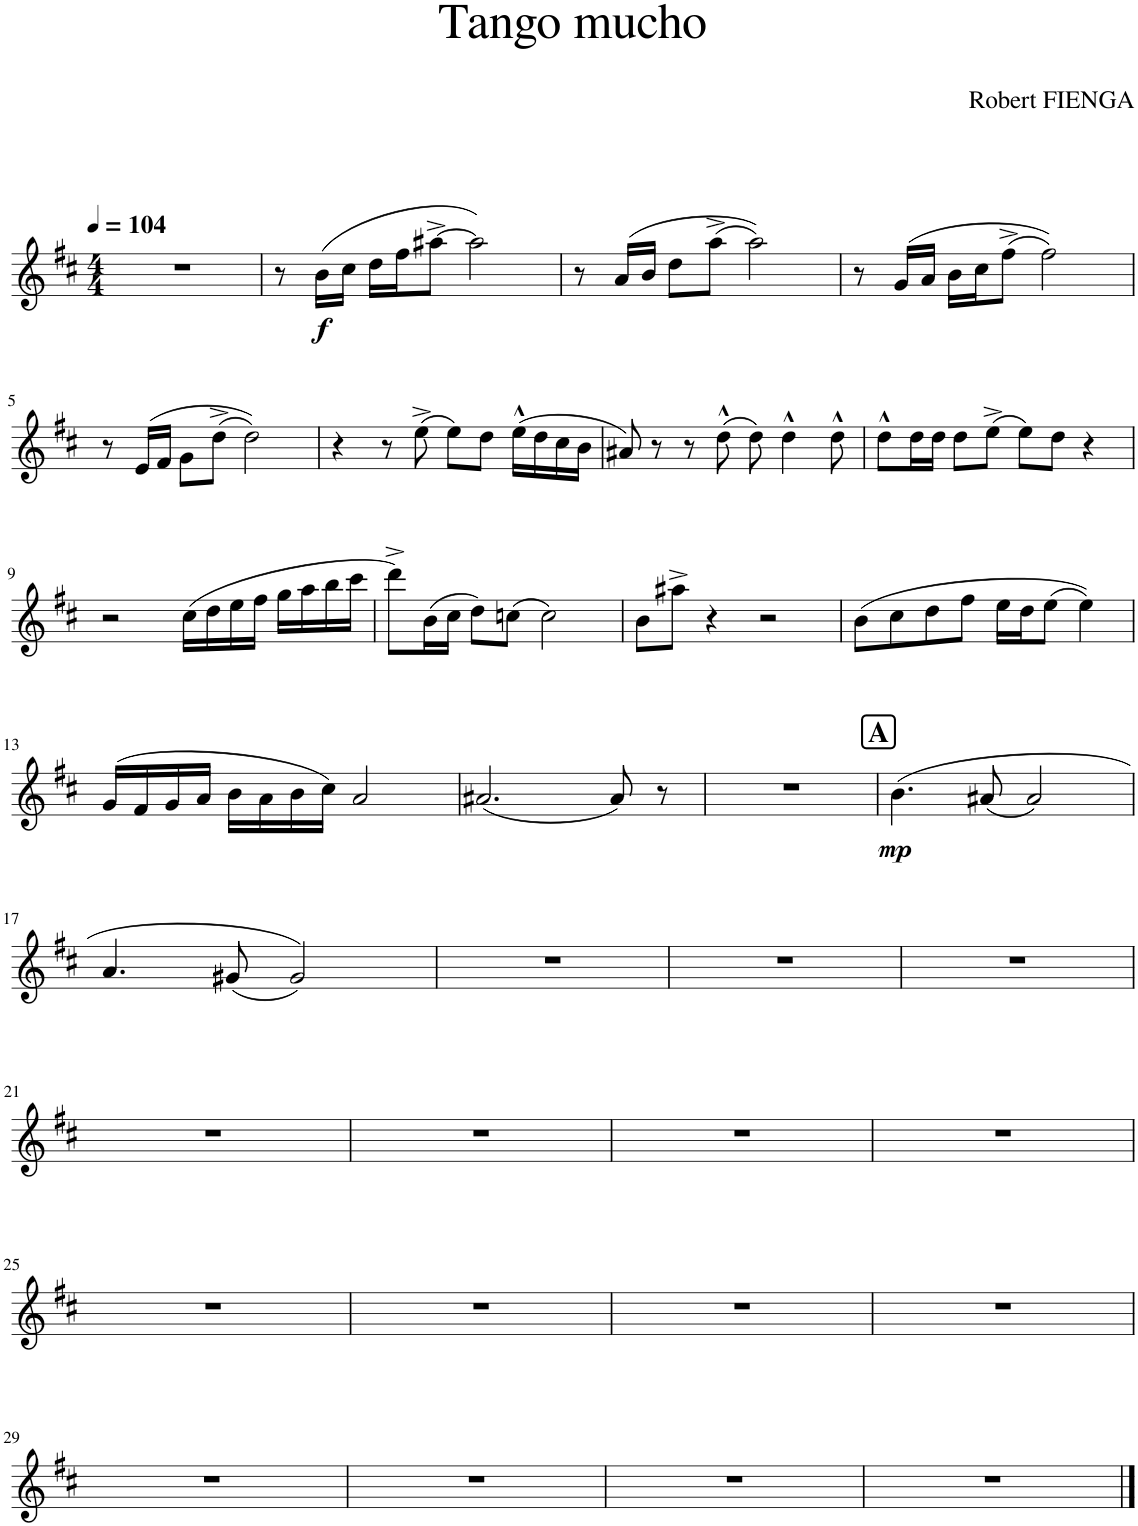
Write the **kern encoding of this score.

**kern	**dynam
*part1	*part1
*staff1	*staff1
*I"Saxophone Alto	*
*I'Sax. A.	*
*clefG2	*
*Trd5c9	*
*k[f#c#]	*
*M4/4	*
*MM104	*
=1	=1
1r	.
=2	=2
8r	.
!	!LO:DY:b
(16b\LL	f
16cc#\JJ	.
16dd\LL	.
16ff#\J	.
[8aa#X^\J	.
2aa#\])	.
=3	=3
8r	.
(16a/LL	.
16b/JJ	.
8dd\L	.
(8aa^\J	.
2aa\))	.
=4	=4
8r	.
(16g/LL	.
16a/JJ	.
16b\LL	.
16cc#\J	.
(8ff#^\J	.
2ff#\))	.
!!LO:LB:g=z
=5	=5
8r	.
(16e/LL	.
16f#/JJ	.
8g\L	.
(8dd^\J	.
2dd\))	.
=6	=6
4r	.
8r	.
(8ee^\	.
8ee\L)	.
8dd\J	.
(16ee^^\LL	.
16dd\	.
16cc#\	.
16b\JJ	.
=7	=7
8a#X/)	.
8r	.
8r	.
(8dd^^\	.
8dd\)	.
4dd^^\	.
8dd^^\	.
=8	=8
8dd^^\L	.
16dd\L	.
16dd\JJ	.
8dd\L	.
(8ee^\J	.
8ee\L)	.
8dd\J	.
4r	.
!!LO:LB:g=z
=9	=9
2r	.
(16cc#\LL	.
16dd\	.
16ee\	.
16ff#\JJ	.
16gg\LL	.
16aa\	.
16bb\	.
16ccc#\JJ	.
=10	=10
8ddd^\L)	.
(16b\L	.
16cc#\JJ	.
8dd\L)	.
(8ccn\J	.
2cc\)	.
=11	=11
8b\L	.
8aa#X^\J	.
4r	.
2r	.
=12	=12
(8b\L	.
8cc#\	.
8dd\	.
8ff#\J	.
16ee\LL	.
16dd\J	.
(8ee\J	.
4ee\))	.
!!LO:LB:g=z
=13	=13
(16g/LL	.
16f#/	.
16g/	.
16a/JJ	.
16b\LL	.
16a\	.
16b\	.
16cc#\JJ)	.
2a/	.
=14	=14
(2.a#X/	.
8a#/)	.
8r	.
=15	=15
1r	.
!!LO:REH:place=s1:a:B:cj:fs=14:t=A
=16	=16
!	!LO:DY:b
(4.b\	mp
(8a#X/	.
2a#/)	.
!!LO:LB:g=z
=17	=17
4.a/	.
(8g#X/	.
2g#/))	.
=18	=18
1r	.
=19	=19
1r	.
=20	=20
1r	.
!!LO:LB:g=z
=21	=21
1r	.
=22	=22
1r	.
=23	=23
1r	.
=24	=24
1r	.
!!LO:LB:g=z
=25	=25
1r	.
=26	=26
1r	.
=27	=27
1r	.
=28	=28
1r	.
!!LO:LB:g=z
=29	=29
1r	.
=30	=30
1r	.
=31	=31
1r	.
=32	=32
1r	.
==	==
*-	*-
